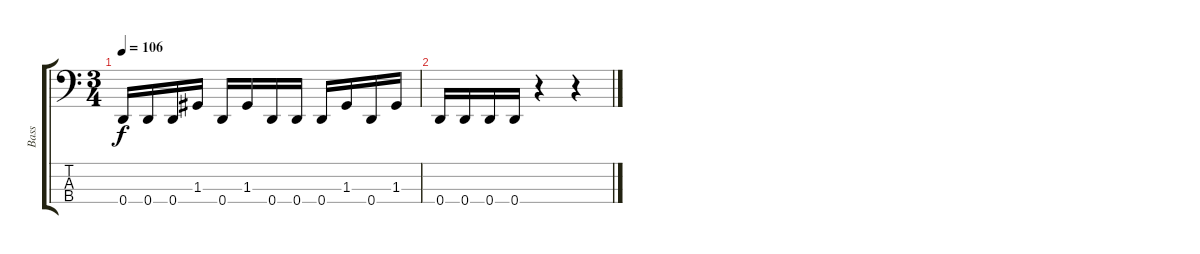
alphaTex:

\track ("Bass" "Bass") {instrument slapbass2}
\staff {score tabs}
\tuning (F2 C2 G1 D1) {hide}
\ts (3 4)
\tempo 106
\clef f4
\ks c
0.4.16{dy f} 0.4.16 0.4.16 1.3.16 0.4.16 1.3.16 0.4.16 0.4.16 0.4.16 1.3.16 0.4.16 1.3.16 |
0.4.16 0.4.16 0.4.16 0.4.16 r.4 r.4
